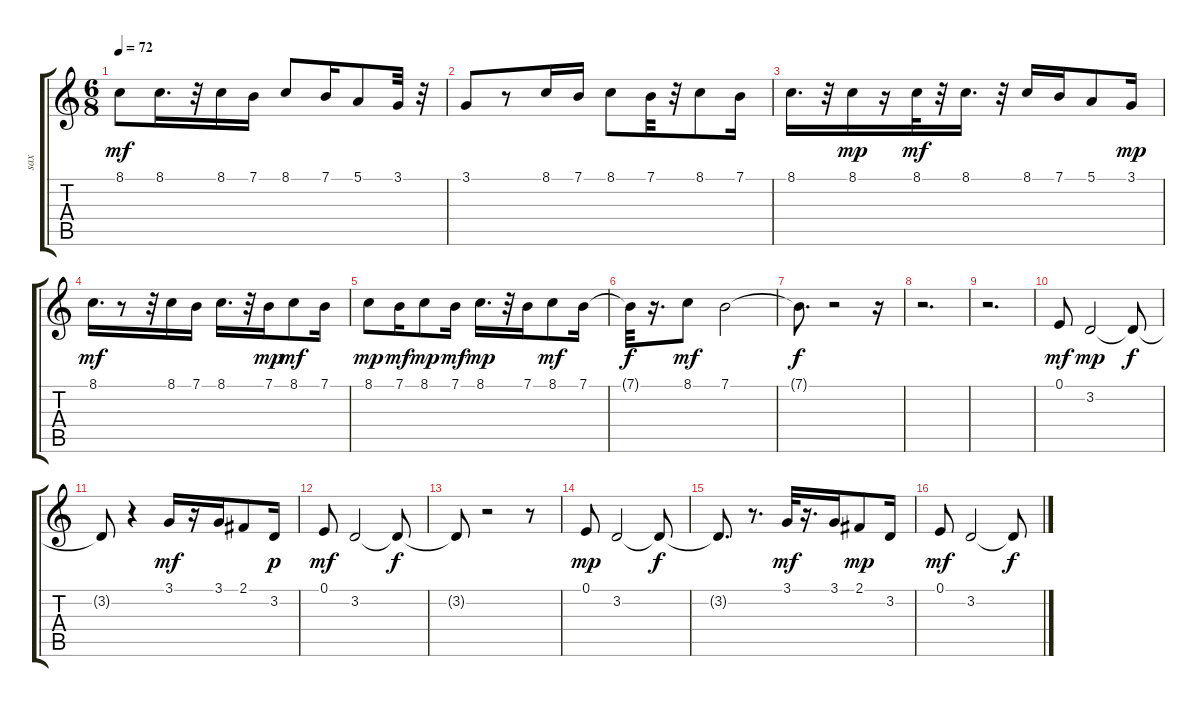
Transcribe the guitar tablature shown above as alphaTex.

\track ("sax" "sax") {instrument tenorsax}
\staff {score tabs}
\tuning (E4 B3 G3 D3 A2 E2) {hide}
\ts (6 8)
\tempo 72
\clef g2
\ks c
8.1.8{dy mf} 8.1.16{d} r.32 8.1.16 7.1.16 8.1.8 7.1.16 5.1.8 3.1.32 r.32 |
3.1.8 r.8 8.1.16 7.1.16 8.1.8 7.1.32 r.32 8.1.8 7.1.16 |
8.1.16{d} r.32 8.1.16{dy mp} r.16 8.1.32{dy mf} r.32 8.1.16{d} r.32 8.1.16 7.1.16 5.1.8 3.1.16{dy mp} |
8.1.16{d dy mf} r.8 r.32 8.1.16 7.1.16 8.1.16{d} r.32 7.1.16{dy mp} 8.1.8{dy mf} 7.1.16 |
8.1.8{dy mp} 7.1.16{dy mf} 8.1.8{dy mp} 7.1.16{dy mf} 8.1.16{d dy mp} r.32 7.1.16 8.1.8{dy mf} 7.1.16 |
7.1{t}.32{dy f} r.16{d} 8.1.8{dy mf} 7.1.2 |
7.1{t}.8{d dy f} r.2 r.16 |
r.2{d} |
r.2{d} |
0.1.8{dy mf} 3.2.2{dy mp} 3.2{t}.8{dy f} |
3.2{t}.8 r.4 3.1.16{dy mf} r.16 3.1.16 2.1.8 3.2.16{dy p} |
0.1.8{dy mf} 3.2.2 3.2{t}.8{dy f} |
3.2{t}.8 r.2 r.8 |
0.1.8{dy mp} 3.2.2 3.2{t}.8{dy f} |
3.2{t}.8{d} r.8{d} 3.1.32{dy mf} r.16{d} 3.1.16 2.1.8{dy mp} 3.2.16 |
0.1.8{dy mf} 3.2.2 3.2{t}.8{dy f}
